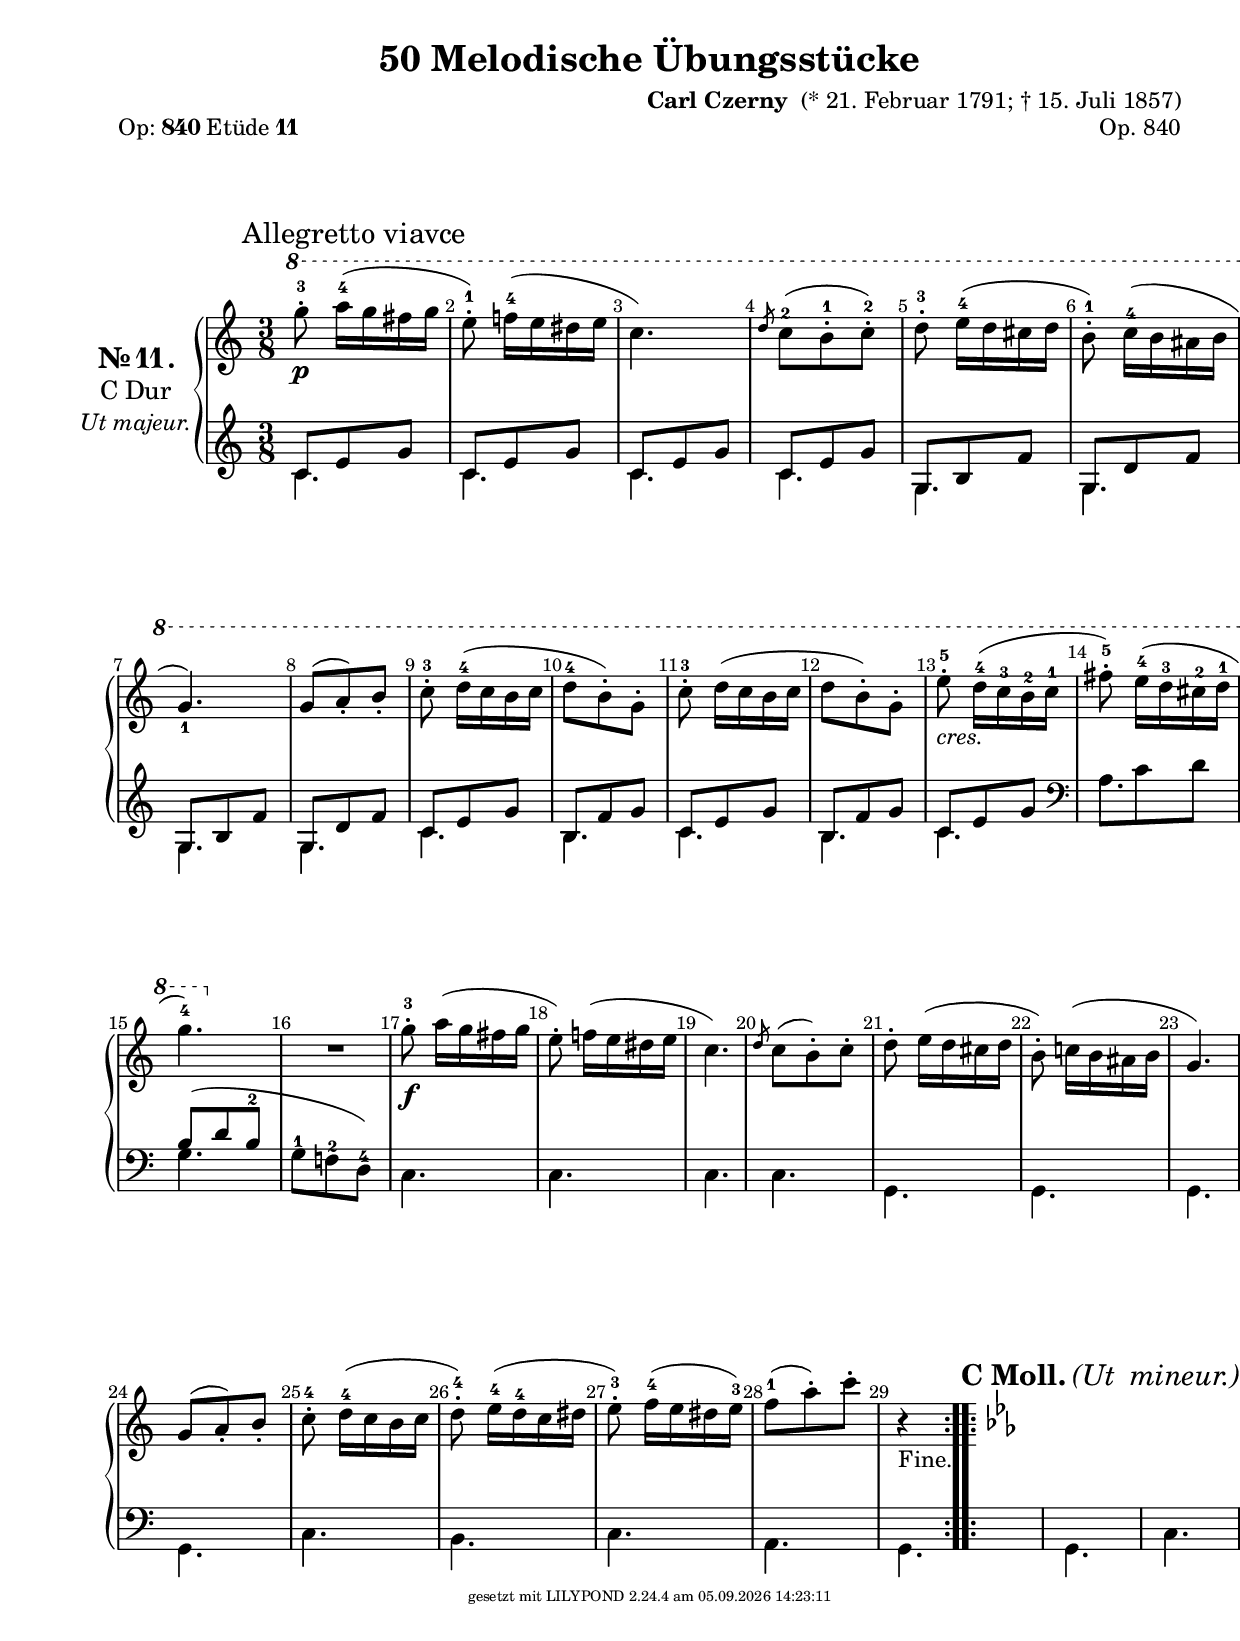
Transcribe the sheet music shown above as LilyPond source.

\version "2.19.37"

\language "deutsch"

\include "Papier+Layout.ly"
\version "2.19.32"

%% http://lsr.dsi.unimi.it/LSR/Item?id=654
%% http://lsr.di.unimi.it//LSR/Item?id=654
%% see also http://lilypond.org/doc/v2.18/Documentation/notation/short-repeats

%%%%%%%%%%%%%%%%%%%%%%%%%%%%%%%%%%%%%%%%%%%%%%%%%%%%%%%%%%%%%%%%%%%%%%%%%%%%%%%%%%%%%%%%%%
% LSR workaround:

%%%%%%%%%%%%%%%%%%%%%%%%%%%%%%%%%%%%%%%%%%%%%%%%%%%%%%%%%%%%%%%%%%%%%%%%%%%%%%%%%%%%%%%%%%

%% version 2013/05/11
%% for lilypond 2.18 or higher
%% last changes : - \changePitch : a single s as the last event of newnotes parameter
%%                   will give you the ending rests of the pattern (if there), and two s
%%                   also the beginning ones. If pattern ends with a note, a single
%%                   ending s will have no effects.
%%                - Is now \language independant (no more #{ c #})
%%                - new algorithm for make-notes-list, change-pitch
%%                  and has-notes? (shorter and safer)
%%
%%%%%%%%%%%%%%%%%%%%%%%%% some utility functions %%%%%%%%%%%%%%%%%%%%%

#(define (name-of music)
 (ly:music-property music 'name))

#(define (has-notes? music)
"Return true if there is at least one note in `music, false otherwise."
 (or (eq? (name-of music) 'NoteEvent)
     (let ((e (ly:music-property music 'element)))
        (and (ly:music? e)
             (has-notes? e)))
     (let loop ((es (ly:music-property music 'elements)))
        (and (pair? es)
             (or (has-notes? (car es))
                 (loop (cdr es)))))))

%% An EventChord is sometimes used as a wrapper in Lilypond, so we have to check
%% if a chord is a standard chord with notes. We could have used has-notes? but
%% this version is perhaps more efficient.
%% Optional events name like 'RestEvent can be included.
#(define (note-or-chord? music . otherEvent)
"Is music a note or a chord with notes ?"
(let ((name (name-of music)))
 (or (memq name (cons 'NoteEvent otherEvent))
     (and (eq? name 'EventChord)  ; have this chord at least one note ?
          (let loop ((es (ly:music-property music 'elements)))
             (and (pair? es)
                  (or (eq? (name-of (car es)) 'NoteEvent)
                      (loop (cdr es)))))))))

#(define (expand-q-chords music); for q chords : see chord-repetition-init.ly
(expand-repeat-chords! (list 'rhythmic-event) music))

#(define (clean-music mus)
"Try to reduce the number of sequential music"
(let ((name (ly:music-property mus 'name)))
  (cond
    ((eq? name 'SequentialMusic)
       (ly:music-set-property! mus 'elements (fold-right
          (lambda (evt prev-list)
            (if (eq? (name-of evt) 'SequentialMusic)
              (append (ly:music-property (clean-music evt) 'elements) prev-list)
              (cons (clean-music evt) prev-list)))
          '()
          (ly:music-property mus 'elements))))
    ((eq? name 'SimultaneousMusic)
       (ly:music-set-property! mus 'elements
                (map clean-music (ly:music-property mus 'elements))))
    ((memq name (list 'RelativeOctaveMusic 'UnrelativableMusic))
         (ly:music-set-property! mus 'element (clean-music
                  (ly:music-property mus 'element)))))
 mus))

%%%%%%%%%%%%%%%%%%%%%%%%%%%%% changePitch %%%%%%%%%%%%%%%%%%%%%%%%%%%%%%
#(define cPInsertInPattern (gensym))
#(define cPSamePitch (gensym))
#(define cPSamePitchEnd (gensym))
#(define cPPatternEnd (gensym))

#(define (make-notes-list music)
"Make a list with each element will be of one of these types :
  1- a note, a chord, a rest
  2- an integer, indicating the number of notes to skip in pattern ( The user will
     indicate that, by a corresponding number of skips (s or \\skip) in `newnotes 
     parameter of \\changePitch )
  3- a list of musics, to be inserted between 2 notes of pattern, and added with
     the \\insert function, inside `newnotes"
(let ((res '())     ; the list to fill
      (prev #f))
  (define (fill-notes-list evt)
    (let ((tags (ly:music-property evt 'tags))
          (name (name-of evt)))
      (cond
        ((memq cPInsertInPattern tags)             ; a music added by \insert
            (ly:music-set-property! evt 'tags
                          (delq cPInsertInPattern tags))     ; remove the tag
            (if (integer? prev)(set! res (cons prev res)))
            (set! prev (if (pair? prev)(cons evt prev)(list evt))))  ; a list
         ((memq name (list 'SkipEvent 'SkipMusic))
            (if (pair? prev)(set! res (cons prev res))) ; keep the reverse order
            (set! prev (if (integer? prev) (1+ prev) 1)))
       ; ((memq name (list 'EventChord 'NoteEvent 'RestEvent))
         ((note-or-chord? evt 'RestEvent) ; a note, a chord, or a rest
            (if (or (pair? prev)(integer? prev))(set! res (cons prev res)))
            (set! prev evt)
            (set! res (cons evt res)))
         (else
          (let ((elt (ly:music-property evt 'element))
                (elts (ly:music-property evt 'elements)))
            (if (ly:music? elt) (fill-notes-list elt))
            (if (pair? elts)(for-each fill-notes-list elts)))))))
(fill-notes-list music)
(if (or (pair? prev)(integer? prev))(set! res (cons prev res)))
(reverse res)))

%%%%%%%%%%%%  used inside the inner function change-one-note
#(define (copy-duration from to)  ; from and to as EventChord or NoteEvent
(let ((max-dur #f)); in theory, 2 notes in a chord can have a different duration
  (music-map (lambda (x)            ; get main duration from `from
              (let ((dur (ly:music-property x 'duration)))
               (if (and (ly:duration? dur)
                        (or (not max-dur)
                            (ly:duration<? max-dur dur))); take the greater
                 (set! max-dur dur))
                 x))
              from)
  (music-map (lambda (x)            ; set duration to duration of `to
               (if (ly:duration? (ly:music-property x 'duration))
                  (ly:music-set-property! x 'duration max-dur))
               x)
             to)))

#(define (copy-arti from to) ; from and to as EventChord or NoteEvent
(let* ((es-from (ly:music-property from 'elements))
       (es-to (ly:music-property to 'elements))
       (arti-from (if (null? es-from)
                    (ly:music-property from 'articulations)
                    (filter
                      (lambda(x)
                        (not (ly:duration? (ly:music-property x 'duration))))
                      es-from))))
  (if (null? es-to)                       ; NoteEvent
    (ly:music-set-property! to 'articulations
              (append (ly:music-property to 'articulations) arti-from))
    (ly:music-set-property! to 'elements  ; EventChord
              (append es-to arti-from)))
  ; copy also 'tags and 'to-relative-callback
  (ly:music-set-property! to 'tags
    (append (ly:music-property from 'tags)(ly:music-property to 'tags)))
   (if (null? es-to)
      (ly:music-set-property! to 'to-relative-callback
          (ly:music-property from 'to-relative-callback))
      (begin
        (ly:music-set-property! to 'to-relative-callback
            ly:music-sequence::event-chord-relative-callback)
        (ly:music-set-property! (car es-to) 'to-relative-callback
            (ly:music-property from 'to-relative-callback))))
    ))

%% del-arti is called for all notes but the first of a \samePitch section.
#(define (del-arti note-or-chord)
(ly:music-set-property! note-or-chord 'articulations '())
(ly:music-set-property! note-or-chord 'elements
  (filter (lambda(x)
              (and (ly:duration? (ly:music-property x 'duration))
                   (ly:music-set-property! x 'articulations '())))
          (ly:music-property note-or-chord 'elements))) ; can be empty
(music-map  ;; del all caution accidentals
  (lambda(x)(if (eq? (name-of x) 'NoteEvent) (begin
               (ly:music-set-property! x 'force-accidental #f)
               (ly:music-set-property! x 'cautionary #f)))
             x)
  note-or-chord))

#(define (change-pitch pattern newnotes)
"The scheme function of \\changePitch, `pattern and `newnotes as music."
(let ((seq-list '())           ; list of transformed patterns
      (skip-notnote-event? #f) ; #t if a \skip or an \insert is found in newnotes
      (same-pitch-section? #f) ; #t if we are in the 2nd pattern note of a\samePitch section
      ;(dummy-note #{ c4 #})    ; \language dependant -:(
      (dummy-note (make-music 'NoteEvent ; to avoid pbs with pattern without any notes
                              'duration (ly:make-duration 2 0 1) ;
                              'pitch (ly:make-pitch -1 0 0))) ;
      (pattern2 #{ $pattern \tag #cPPatternEnd s4 #}) ; to detect the end of pattern
      (last-notes-list #f))    ; buffer
 (set! seq-list (cdr  ; skip dummy notes
  ;;;;;;;;;;;;;;;;;;;;;;;;;;;;;;;;;;; loop ;;;;;;;;;;;;;;;;;;;;;;;;;;;;;;;;;;;;;;;;;;;;;;;
  (let loop ((notes-list (cons dummy-note (make-notes-list newnotes))); see make-notes-list
             (pat-list (cons dummy-note (circular-list pattern2)))
             (res '())) ; the list to fill
    (if (or (null? notes-list)(null? pat-list)) ; pat-list may be a regular list in the loop
      (reverse res)               ;;;;;; return the list in the right order
      (let ((x (car notes-list))  ;;;;;; go deeper, taking 1st elt of each lists
            (evt (ly:music-deep-copy (car pat-list))))
       (cond
       ;;;;;;;;;;;;;;;;;;;;;;;;;;;;;;;;;;;;;;;;;;;;;
        ((pair? x)                   ; x is a list of musics, added with \insert in newnotes
          (set! skip-notnote-event? #t)      ; for events between 2 pattern notes
          (set! last-notes-list notes-list)  ; for section "else" of this cond statement
          (loop (cdr notes-list) pat-list (append x res))) ; append x to res
        ;;;;;;;;;;;;;;;;;;;;;;;;;;;;;;;;;;;;;;;;;;;;
        ((note-or-chord? evt)         ; evt in pattern is a note or a chord (with notes)
          (set! last-notes-list notes-list)  ; for section "else" later
          (cond
            ((ly:music? x)  ;;;;;; the elt of notes-list is a note or a chord
               (if same-pitch-section? ; x is used several times. Copy arti of x only to the
                 (set! x (del-arti (ly:music-deep-copy x)))) ; 1st note of \samePitch section
               (copy-duration evt x)  ; evt = from, x = to
               (copy-arti evt x)
               (let ((tags (ly:music-property x 'tags)))
                 (cond               ; are we in a \samePitch section ?
                   ((memq cPSamePitch tags)    ; yes, first,remove the tag
                      (ly:music-set-property! x 'tags (delq cPSamePitch tags))
                      (set! same-pitch-section? #t)) ; then set the flag
                   ((memq cPSamePitchEnd tags) ; last note of \samePitch
                      (ly:music-set-property! x 'tags (delq cPSamePitchEnd tags))
                      (set! same-pitch-section? #f))))      ; unset the flag
               (set! skip-notnote-event? #f); stop deletion of not-notes event.
               (if same-pitch-section?
                   (loop notes-list (cdr pat-list)(cons x res))
                   (loop (cdr notes-list)(cdr pat-list)(cons x res)))) ; next new note
            ((integer? x)   ;;;;;; user want to skip over the current evt note. We also
               (set! skip-notnote-event? x) ; don't add any events bis next pattern note
               ;; (format #t "x : ~a\n" x)  ; for testing
               (cond ((= x 1)                                      ; only one s
                        (loop (cdr notes-list)(cdr pat-list) res)) ; next notes-list elt
                     (else                                         ; several successive s
                        (set-car! notes-list (1- x))               ; for the next loop
                        (loop notes-list (cdr pat-list) res))))))  ; the next evt only
        ;;;;;;;;;;;;;;;;;;;;;;;;;;;;;;;;;;;;;;;;;;;;
        ((or (ly:music-property evt 'duration #f)  ; current evt in pattern is not a note
             (not (has-notes? evt)))
           (cond ((memq cPPatternEnd (ly:music-property evt 'tags)) ; last evt of pattern
                    (let ((x (car notes-list)))
                      (if (and (integer? x)
                                (or (null? (cdr notes-list))        ; last elt ?
                                    (and (null? (cddr notes-list))  ; 2nd to last and last is
                                         (pair? (car (cdr notes-list)))))) ; a \insert section
                        (cond
                           ((= x 1)
                              (set! skip-notnote-event? x)
                              (loop (cdr notes-list) (cdr pat-list) res))
                           (else
                              (set-car! notes-list (1- x))
                              (loop notes-list (cdr pat-list) res))))
                        (loop notes-list (cdr pat-list) res))) ;; ignores evt
                  (skip-notnote-event? (loop notes-list (cdr pat-list) res))
                  (else (loop notes-list (cdr pat-list)(cons evt res)))))
        ;;;;;;;;;;;;;;;;;;;;;;;;;;;;;;;;;;;;;;;;;;;;
        (else
          (let ((e (ly:music-property evt 'element))
                (es (ly:music-property evt 'elements))
                (empty? #f)) ; don't add to res if #t
           (if (ly:music? e)
             (let ((new-e (loop notes-list (list e) '())))
               (ly:music-set-property! evt 'element
                 (case (length new-e)
                   ((0) (set! empty? #t)
                        new-e)
                   ((1)(car new-e))
                   (else (make-sequential-music new-e))))))
           (if (pair? es)
             (let ((new-es (loop notes-list es '())))
               (ly:music-set-property! evt 'elements new-es)
               (set! empty? (and empty? (null! new-es))))) ; #t if both empty

           (let ((next-new-notes (if (or same-pitch-section?
                                         (and (integer? skip-notnote-event?)
                                              (> skip-notnote-event? 1)))
                                    last-notes-list
                                    (cdr last-notes-list))))
              (if empty? (loop next-new-notes (cdr pat-list) res)
                         (loop next-new-notes (cdr pat-list) (cons evt res))))))))))))
  ;;;;;;;;;;;;;;;;;;;;;;;;;;;;;;;;;; end loop ;;;;;;;;;;;;;;;;;;;;;;;;;;;;;;;;;;;;;;;;
 (let ((relativize (lambda(m)
        (let* ((clean-newnotes (clean-music newnotes))
               (name (name-of clean-newnotes)))
            (if (memq name (list 'RelativeOctaveMusic 'UnrelativableMusic))
               (make-music name 'element m)
               m)))))
     (case (length seq-list)
        ((0) (make-music 'Music 'void #t))
        ((1) (relativize (car seq-list)))
        (else (relativize (clean-music (make-sequential-music seq-list))))))))

changePitch = #(define-music-function (pattern newnotes)
                                                          (ly:music? ly:music?)
"Change each notes in `pattern by the notes (or rests) given in `newnotes.
If count of events doesn't match, pattern is duplicated repeatedly or truncate."
(let* ((expand-q (lambda (music) (expand-repeat-chords!
			    (cons 'rhythmic-event (ly:parser-lookup '$chord-repeat-events))
			    music)))
       (pattern (expand-q pattern))
       (newnotes (expand-q newnotes)))
 (change-pitch pattern newnotes)))

%%%%%%%%%%%%%%%%%%%%%%%%%%%%%%%%%%%%%%%%%%%%%%%%%%%%%%%%%%%%%%%%%%%%%%%%%%%%%%%%
%% enhancement functions, working with \changePitch pattern newnotes

samePitch = #(define-music-function (music) (ly:music?)
"Inside the `pattern parameter of the \\changePitch function, all notes grouped 
by this function will have the same pitch, according to the current note of
`newnotes parameter of \\changePitch."
(let((not-first? #f)
     (last-note #f))
  (map-some-music
    (lambda (x)
      (cond
        ((note-or-chord? x)
           (if not-first?     ; set all pitches to the pitch of the first note
             (ly:music-set-property! x 'to-relative-callback
                (lambda (x p)                    ; set pitch to the prev value
                    (ly:prob-set-property! x 'pitch p)
                    p))
             (set! not-first? x)) ; do nothing for first note
           (ly:music-set-property! x 'tags (cons
                   cPSamePitch  ; add tag cPSamePitch to x
                   (ly:music-property x 'tags)))
           (set! last-note x)   ; save the note x
           x)
        (else #f)))
    music)
  (if last-note              ; the last saved EventChord
     (ly:music-set-property! last-note 'tags (cons
           cPSamePitchEnd    ; add cPSamePitchEnd tag, delete cPSamePitch tag
           (delq cPSamePitch (ly:music-property last-note 'tags)))))
  music))

%% this function should be no more needed, as copy-arti should avoid pbs
%% in relative mode and \samePitch
absolute = #(define-music-function (music) (ly:music?)
"Make `music unrelativable. To use inside a \\samePitch function in relative
mode."
(make-music 'UnrelativableMusic 'element music))

insert = #(define-music-function (music) (ly:music?)
"Using this function inside the `newnotes parameter of the \\changePitch
function, allow you to insert and remplace by `music, all music between one note
and his following, in the `pattern parameter of \\changePitch, ."
#{ \tag #cPInsertInPattern $music #})

%%%%%%%
#(define (n-copy n music)
(cond
  ((> n 1)(make-sequential-music
            (map (lambda (x)(ly:music-deep-copy music))
                 (make-list n))))
  ((= n 1) music)
  (else (make-music 'Music 'void #t))))

nCopy = #(define-music-function (n music)(integer? ly:music?)
(n-copy n music))

%% same effect as { \repeat unfold n s } but \nSkip works inside the `newnotes
%% parameter of \changePitch.
nSkip = #(define-music-function (n)(integer?)
"Return \\skip \\skip \\skip ... n times."
#{ \nCopy #n s #})
%%%%%%%%%%%%%%%%%%%%%%%%%%%%%%%%%%%%%%%%%%%%%%%%%%%%%%%%%%%%%%%%%%%%%%%%%%%%%%%%
%% shortcuts
% default values for patI and patII, if the user do not define
% them, before using \cPI and \cPII
% patI ={ c8. c16 }      % not \language independant
patI = #(make-music 'SequentialMusic 'elements (list
          (make-music 'NoteEvent 'duration (ly:make-duration 3 1 1)
                                 'pitch (ly:make-pitch -1 0 0))
          (make-music 'NoteEvent 'duration (ly:make-duration 4 0 1)
                                 'pitch (ly:make-pitch -1 0 0))))
% patII = { c4. c8 }
patII = #(make-music 'SequentialMusic 'elements (list
          (make-music 'NoteEvent 'duration (ly:make-duration 2 1 1)
                                 'pitch (ly:make-pitch -1 0 0))
          (make-music 'NoteEvent 'duration (ly:make-duration 3 0 1)
                                 'pitch (ly:make-pitch -1 0 0))))


cPI = #(define-music-function (newnotes) (ly:music?)
#{ \changePitch \patI $newnotes #})

cPII = #(define-music-function (newnotes) (ly:music?)
#{ \changePitch \patII $newnotes #})

#(define cP changePitch)


exercise ="11"
#(set-global-staff-size 20)

\header {
  composer            =       \markup { \bold "Carl Czerny" " (* 21. Februar 1791; † 15. Juli 1857)" }
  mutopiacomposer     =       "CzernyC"

  title               =       "50 Melodische Übungsstücke" %"50 Melodische Übungsstücke"
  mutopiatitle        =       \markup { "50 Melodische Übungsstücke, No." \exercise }

  opus                =       "Op. 840"
  piece               =       \markup { "Op:" \number \tiny 840 "Etüde" \number \tiny \exercise }
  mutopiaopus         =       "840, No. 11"

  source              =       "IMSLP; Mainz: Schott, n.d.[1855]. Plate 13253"
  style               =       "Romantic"
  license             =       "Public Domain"
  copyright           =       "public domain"
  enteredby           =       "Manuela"
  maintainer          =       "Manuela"
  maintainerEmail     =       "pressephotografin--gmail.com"
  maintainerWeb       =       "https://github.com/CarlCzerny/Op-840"
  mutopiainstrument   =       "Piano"
}

myPatternI = {
  c8-.\noBeam  c16 ( c16 c16 c16 c8 c8-. ) c8-.
}
myPatternII = {
  c8-.\noBeam c16 ( c16 c16 c16 c8-.\noBeam )
  c16 ( c16 c16 c16 c4. )
}
myPatternIII = {
  c8-.\noBeam  c16 ( c16 c16 c16 c8-.\noBeam )
  c16 ( c16 c16 c16 c8-.\noBeam )
  c16 ( c c c )
}

RH= \relative c'' {
  \time 3/8
  \key c \major
  \set Staff.explicitKeySignatureVisibility = #end-of-line-invisible
  \set Timing.beamExceptions = #'()
  \set Timing.baseMoment = #(ly:make-moment 1/8)
  \set Staff.beatStructure = #'(4 )  %% abhängig vom Takt
  \set fingeringOrientations = #'(left)     %% für Akkorde!
  \override Fingering.direction = #UP      %% für Einzelnoten!
  \override Fingering.padding = #0.8
  \override Fingering.staff-padding = #'()
  \override Fingering.avoid-slur = #'inside
  \override Slur.direction = #UP
  \mark \markup "Allegretto viavce"
  \ottava #1
  g''8-3-.\noBeam \p a16-4 ( g fis g
  e8-1-.\noBeam ) f!16-4 ( e dis e
  c4. )
  \slashedGrace d8 c8-2 ( h-1-. c-2-. )
  d-3-.\noBeam e16-4 ( d cis d
  h8-1-.\noBeam ) c16-4 ( h ais h
  g4._1 )
  g8 ( a-. ) h-.
  c-3-.\noBeam d16-4 ( c h c
  d8-4 h-. ) g-.
  \changePitch \myPatternI { c-3 d c h c d h g }
  \changePitch \myPatternII {
    e'-5_\markup \italic "cres." d-4 c-3 h-2 c-1 fis-5
    e-4 d-3 cis-2 d-1 g-4
  }
  \ottava #0
  R4.
  \changePitch \myPatternII { g,-3 \f a g fis g e f! e dis e c }
  \slashedGrace d8 c8 ( h-. ) c-.
  \changePitch \myPatternII { d e d cis d h c! h ais h g }
  g8 ( a-. ) h-.
  \changePitch \myPatternIII {
    c-4 d-4 c h c d-4
    e-4 d-4 c dis e-3
    f-4 e dis e-3
  }
  f8-1 ( a-. ) c-.
  r4-\markup "Fine." \bar ":..:"
  \key es \major
  \mark \markup { \bold "C Moll." \italic "(Ut" \italic " mineur.)" }

  \bar ":..:"
}

LH = \relative c' {
  \clef bass
  \key c \major
  \set Staff.explicitKeySignatureVisibility = #end-of-line-invisible
  \set fingeringOrientations = #'(left) %% für Akkorde!
  \override Fingering.direction = #UP  %% für Einzelnoten!
  \override Fingering.padding = #0.2
  \override Fingering.staff-padding = #'()
  \override Fingering.avoid-slur = #'inside
  %\override Slur.direction = #UP
  \set Timing.beamExceptions = #'()
  \set Timing.baseMoment = #(ly:make-moment 1/8)
  \set Staff.beatStructure = #'(3 )  %% abhängig vom Takt

  \clef treble
  <<
    {
      \voiceOne
      \mergeDifferentlyHeadedOn
      \mergeDifferentlyDottedOn
      \set fingeringOrientations = #'(left)   %% Akkorde
      \override Fingering.direction = #UP %% Einzelnoten
      \override Fingering.padding = #0.2
      \override Fingering.staff-padding = #'()
      \override Fingering.avoid-slur = #'inside
      \override Slur.direction = #UP
      \set Timing.beamExceptions = #'()
      \set Timing.baseMoment = #(ly:make-moment 1/8)
      \set Staff.beatStructure = #'(3 )  %% abhängig vom Takt
      c8 e
      g c, e g c, e g c, e g
      g, h f' g, d' f
      g, h f' g, d' f
      c e g h, f' g
      c, e g h, f' g
      c, e g
      \clef bass
      \stemDown a, c d \stemUp
      h ( d h-2
      \stemDown g-1 f!-2 d-4 )
      \stemUp

    } \\ {
      \voiceTwo
      \set fingeringOrientations = #'(left)   %% Akkorde
      \override Fingering.direction = #DOWN %% Einzelnoten
      \override Fingering.padding = #0.2
      \override Fingering.staff-padding = #'()
      \override Fingering.avoid-slur = #'inside
      \override Slur.direction = #DOWN
      \set Timing.beamExceptions = #'()
      \set Timing.baseMoment = #(ly:make-moment 1/8)
      \set Staff.beatStructure = #'(3 )  %% abhängig vom Takt
      c='4. c c c
      g g g g
      c h c h c
      a g s c, c c c g g g g c h c a g g c
    }
  >>
  \stemUp e h'4\rest_\markup "D.C. sino al fine."
}

\score
{
  \new PianoStaff \with {
    instrumentName = \markup {
      \center-column {
        \line {
          \bold \huge { "№" }
          \number { \exercise "." }
        }
        \line \large { C Dur }
        \italic \line { Ut majeur. }
      }
    }
    shortInstrumentName = ""
  }
  <<
    \new Staff="Discant"
    \with
    {
      \consists "Bar_number_engraver"
      \override BarNumber.padding = #0
      \override BarNumber.self-alignment-X = #CENTER
      \override BarNumber.break-visibility = #end-of-line-invisible
      \override Slur.outside-staff-priority = #150
    }
    {
      <<
        \RH
      >>
    }
    \new Staff="Bass" {
      \LH
    }
  >>
  \layout {

    ragged-last-bottom = ##t
    ragged-last = ##t
    ragged-right = ##f
    ragged-bottom = ##t
    line-width = #190
  }
  \midi { }
}
